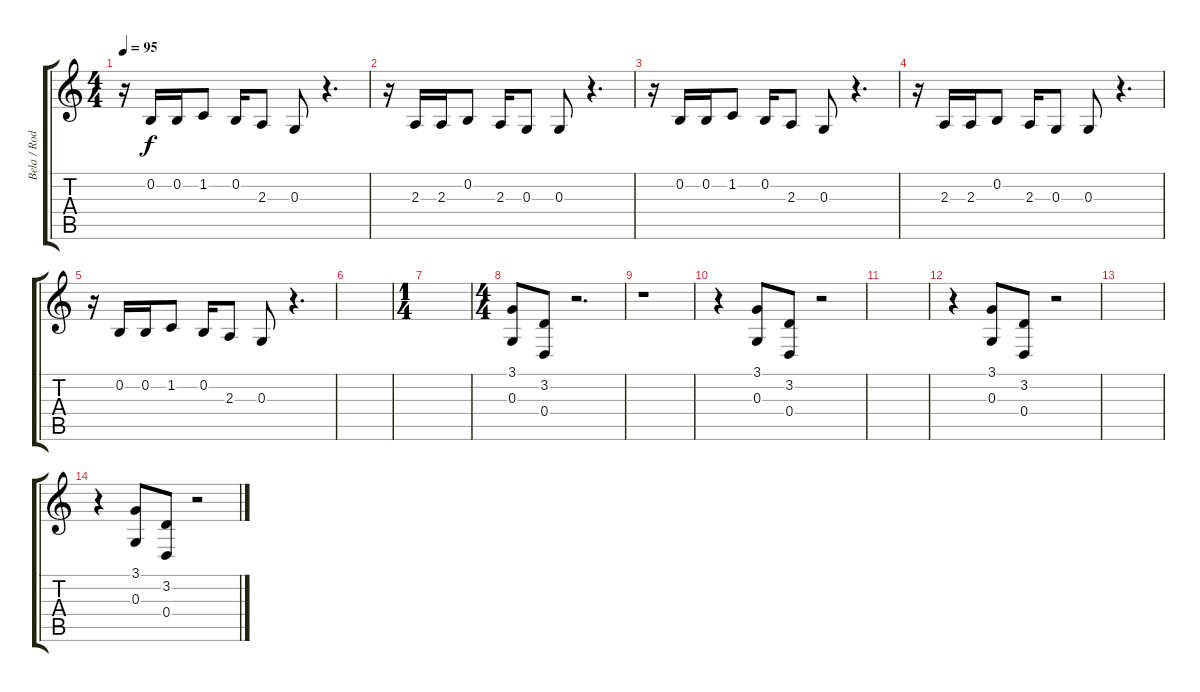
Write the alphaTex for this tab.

\track ("Bela / Rod - Gesang" "Bela / Rod") {instrument choiraahs}
\staff {score tabs}
\tuning (E4 B3 G3 D3 A2 E2) {hide}
\ts (4 4)
\tempo 95
\clef g2
\ks c
r.16{dy f} 0.2.16 0.2.16 1.2.8 0.2.16 2.3.8 0.3.8 r.4{d} |
r.16 2.3.16 2.3.16 0.2.8 2.3.16 0.3.8 0.3.8 r.4{d} |
r.16 0.2.16 0.2.16 1.2.8 0.2.16 2.3.8 0.3.8 r.4{d} |
r.16 2.3.16 2.3.16 0.2.8 2.3.16 0.3.8 0.3.8 r.4{d} |
r.16 0.2.16 0.2.16 1.2.8 0.2.16 2.3.8 0.3.8 r.4{d} |
|
\ts (1 4)
|
\ts (4 4)
(3.1 0.3).8 (3.2 0.4).8 r.2{d} |
r.1 |
r.4 (3.1 0.3).8 (3.2 0.4).8 r.2 |
|
r.4 (3.1 0.3).8 (3.2 0.4).8 r.2 |
|
r.4 (3.1 0.3).8 (3.2 0.4).8 r.2
